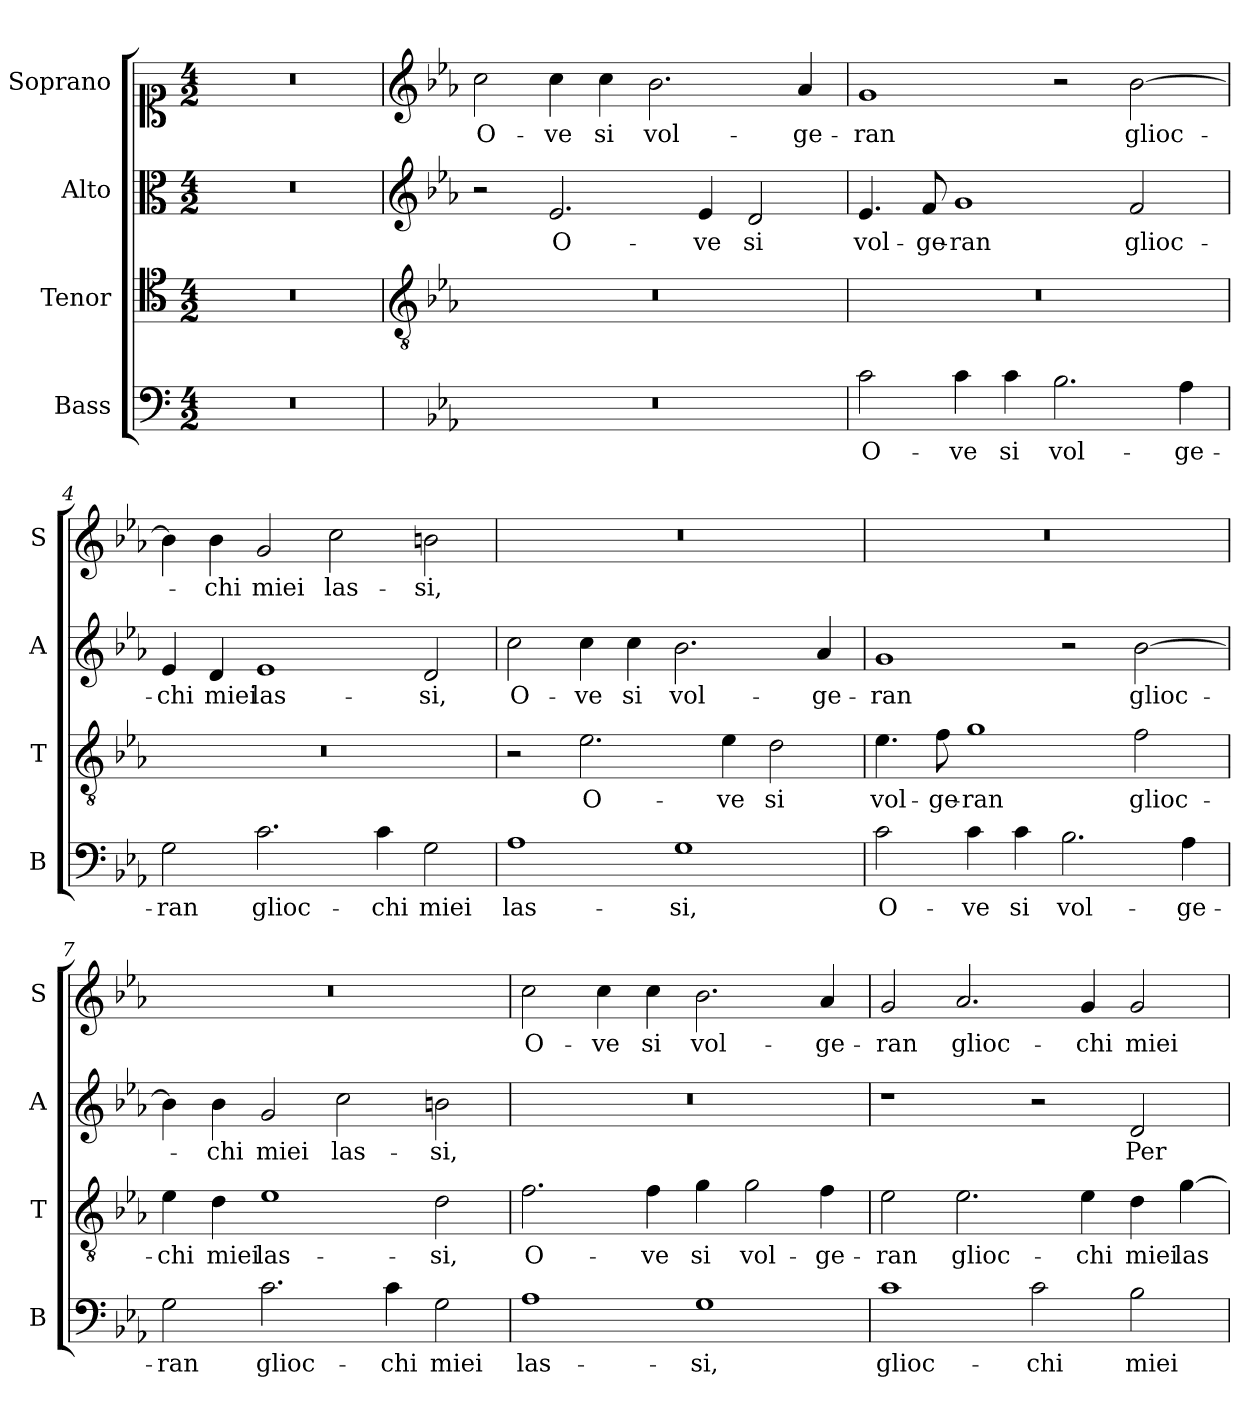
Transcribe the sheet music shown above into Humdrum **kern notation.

**kern	**text	**kern	**text	**kern	**text	**kern	**text
*part4	*part4	*part3	*part3	*part2	*part2	*part1	*part1
*staff4	*staff4	*staff3	*staff3	*staff2	*staff2	*staff1	*staff1
*I"Bass	*	*I"Tenor	*	*I"Alto	*	*I"Soprano	*
*I'B	*	*I'T	*	*I'A	*	*I'S	*
*clefF4	*	*clefC4	*	*clefC3	*	*clefC1	*
*k[]	*	*k[]	*	*k[]	*	*k[]	*
*C:	*	*C:	*	*C:	*	*C:	*
*M4/2	*	*M4/2	*	*M4/2	*	*M4/2	*
=1	=1	=1	=1	=1	=1	=1	=1
0r	.	0r	.	0r	.	0r	.
=2	=2	=2	=2	=2	=2	=2	=2
*	*	*clefGv2	*	*clefG2	*	*clefG2	*
*k[b-e-a-]	*	*k[b-e-a-]	*	*k[b-e-a-]	*	*k[b-e-a-]	*
*E-:	*	*E-:	*	*E-:	*	*E-:	*
!	!	!	!	!	!	!	!LO:LY:b
0r	.	0r	.	2r	.	2cc\	O-
!	!	!	!	!	!LO:LY:b	!	!LO:LY:b
.	.	.	.	2.e-/	O-	4cc\	-ve
!	!	!	!	!	!	!	!LO:LY:b
.	.	.	.	.	.	4cc\	si
!	!	!	!	!	!	!	!LO:LY:b
.	.	.	.	.	.	2.b-\	vol-
!	!	!	!	!	!LO:LY:b	!	!
.	.	.	.	4e-/	-ve	.	.
!	!	!	!	!	!LO:LY:b	!	!
.	.	.	.	2d/	si	.	.
!	!	!	!	!	!	!	!LO:LY:b
.	.	.	.	.	.	4a-/	-ge-
=3	=3	=3	=3	=3	=3	=3	=3
!	!LO:LY:b	!	!	!	!LO:LY:b	!	!LO:LY:b
2c\	O-	0r	.	4.e-/	vol-	1g	-ran
!	!	!	!	!	!LO:LY:b	!	!
.	.	.	.	8f/	-ge-	.	.
!	!LO:LY:b	!	!	!	!LO:LY:b	!	!
4c\	-ve	.	.	1g	-ran	.	.
!	!LO:LY:b	!	!	!	!	!	!
4c\	si	.	.	.	.	.	.
!	!LO:LY:b	!	!	!	!	!	!
2.B-\	vol-	.	.	.	.	2r	.
!	!	!	!	!	!LO:LY:b	!	!LO:LY:b
.	.	.	.	2f/	glioc-	[2b-\	glioc-
!	!LO:LY:b	!	!	!	!	!	!
4A-\	-ge-	.	.	.	.	.	.
=4	=4	=4	=4	=4	=4	=4	=4
!	!LO:LY:b	!	!	!	!LO:LY:b	!	!
2G\	-ran	0r	.	4e-/	-chi	4b-\]	.
!	!	!	!	!	!LO:LY:b	!	!LO:LY:b
.	.	.	.	4d/	miei	4b-\	-chi
!	!LO:LY:b	!	!	!	!LO:LY:b	!	!LO:LY:b
2.c\	glioc-	.	.	1e-	las-	2g/	miei
!	!	!	!	!	!	!	!LO:LY:b
.	.	.	.	.	.	2cc\	las-
!	!LO:LY:b	!	!	!	!	!	!
4c\	-chi	.	.	.	.	.	.
!	!LO:LY:b	!	!	!	!LO:LY:b	!	!LO:LY:b
2G\	miei	.	.	2d/	-si,	2bn\	-si,
!!LO:LB:g=z
=5	=5	=5	=5	=5	=5	=5	=5
!	!LO:LY:b	!	!	!	!LO:LY:b	!	!
1A-	las-	2r	.	2cc\	O-	0r	.
!	!	!	!LO:LY:b	!	!LO:LY:b	!	!
.	.	2.e-\	O-	4cc\	-ve	.	.
!	!	!	!	!	!LO:LY:b	!	!
.	.	.	.	4cc\	si	.	.
!	!LO:LY:b	!	!	!	!LO:LY:b	!	!
1G	-si,	.	.	2.b-\	vol-	.	.
!	!	!	!LO:LY:b	!	!	!	!
.	.	4e-\	-ve	.	.	.	.
!	!	!	!LO:LY:b	!	!	!	!
.	.	2d\	si	.	.	.	.
!	!	!	!	!	!LO:LY:b	!	!
.	.	.	.	4a-/	-ge-	.	.
=6	=6	=6	=6	=6	=6	=6	=6
!	!LO:LY:b	!	!LO:LY:b	!	!LO:LY:b	!	!
2c\	O-	4.e-\	vol-	1g	-ran	0r	.
!	!	!	!LO:LY:b	!	!	!	!
.	.	8f\	-ge-	.	.	.	.
!	!LO:LY:b	!	!LO:LY:b	!	!	!	!
4c\	-ve	1g	-ran	.	.	.	.
!	!LO:LY:b	!	!	!	!	!	!
4c\	si	.	.	.	.	.	.
!	!LO:LY:b	!	!	!	!	!	!
2.B-\	vol-	.	.	2r	.	.	.
!	!	!	!LO:LY:b	!	!LO:LY:b	!	!
.	.	2f\	glioc-	[2b-\	glioc-	.	.
!	!LO:LY:b	!	!	!	!	!	!
4A-\	-ge-	.	.	.	.	.	.
=7	=7	=7	=7	=7	=7	=7	=7
!	!LO:LY:b	!	!LO:LY:b	!	!	!	!
2G\	-ran	4e-\	-chi	4b-\]	.	0r	.
!	!	!	!LO:LY:b	!	!LO:LY:b	!	!
.	.	4d\	miei	4b-\	-chi	.	.
!	!LO:LY:b	!	!LO:LY:b	!	!LO:LY:b	!	!
2.c\	glioc-	1e-	las-	2g/	miei	.	.
!	!	!	!	!	!LO:LY:b	!	!
.	.	.	.	2cc\	las-	.	.
!	!LO:LY:b	!	!	!	!	!	!
4c\	-chi	.	.	.	.	.	.
!	!LO:LY:b	!	!LO:LY:b	!	!LO:LY:b	!	!
2G\	miei	2d\	-si,	2bn\	-si,	.	.
!!LO:PB:g=z
=8	=8	=8	=8	=8	=8	=8	=8
!	!LO:LY:b	!	!LO:LY:b	!	!	!	!LO:LY:b
1A-	las-	2.f\	O-	0r	.	2cc\	O-
!	!	!	!	!	!	!	!LO:LY:b
.	.	.	.	.	.	4cc\	-ve
!	!	!	!LO:LY:b	!	!	!	!LO:LY:b
.	.	4f\	-ve	.	.	4cc\	si
!	!LO:LY:b	!	!LO:LY:b	!	!	!	!LO:LY:b
1G	-si,	4g\	si	.	.	2.b-\	vol-
!	!	!	!LO:LY:b	!	!	!	!
.	.	2g\	vol-	.	.	.	.
!	!	!	!LO:LY:b	!	!	!	!LO:LY:b
.	.	4f\	-ge-	.	.	4a-/	-ge-
=9	=9	=9	=9	=9	=9	=9	=9
!	!LO:LY:b	!	!LO:LY:b	!	!	!	!LO:LY:b
1c	glioc-	2e-\	-ran	1r	.	2g/	-ran
!	!	!	!LO:LY:b	!	!	!	!LO:LY:b
.	.	2.e-\	glioc-	.	.	2.a-/	glioc-
!	!LO:LY:b	!	!	!	!	!	!
2c\	-chi	.	.	2r	.	.	.
!	!	!	!LO:LY:b	!	!	!	!LO:LY:b
.	.	4e-\	-chi	.	.	4g/	-chi
!	!LO:LY:b	!	!LO:LY:b	!	!LO:LY:b	!	!LO:LY:b
2B-\	miei	4d\	miei	2d/	Per	2g/	miei
!	!	!	!LO:LY:b	!	!	!	!
.	.	[4g\	las-	.	.	.	.
=	=	=	=	=	=	=	=
*-	*-	*-	*-	*-	*-	*-	*-
